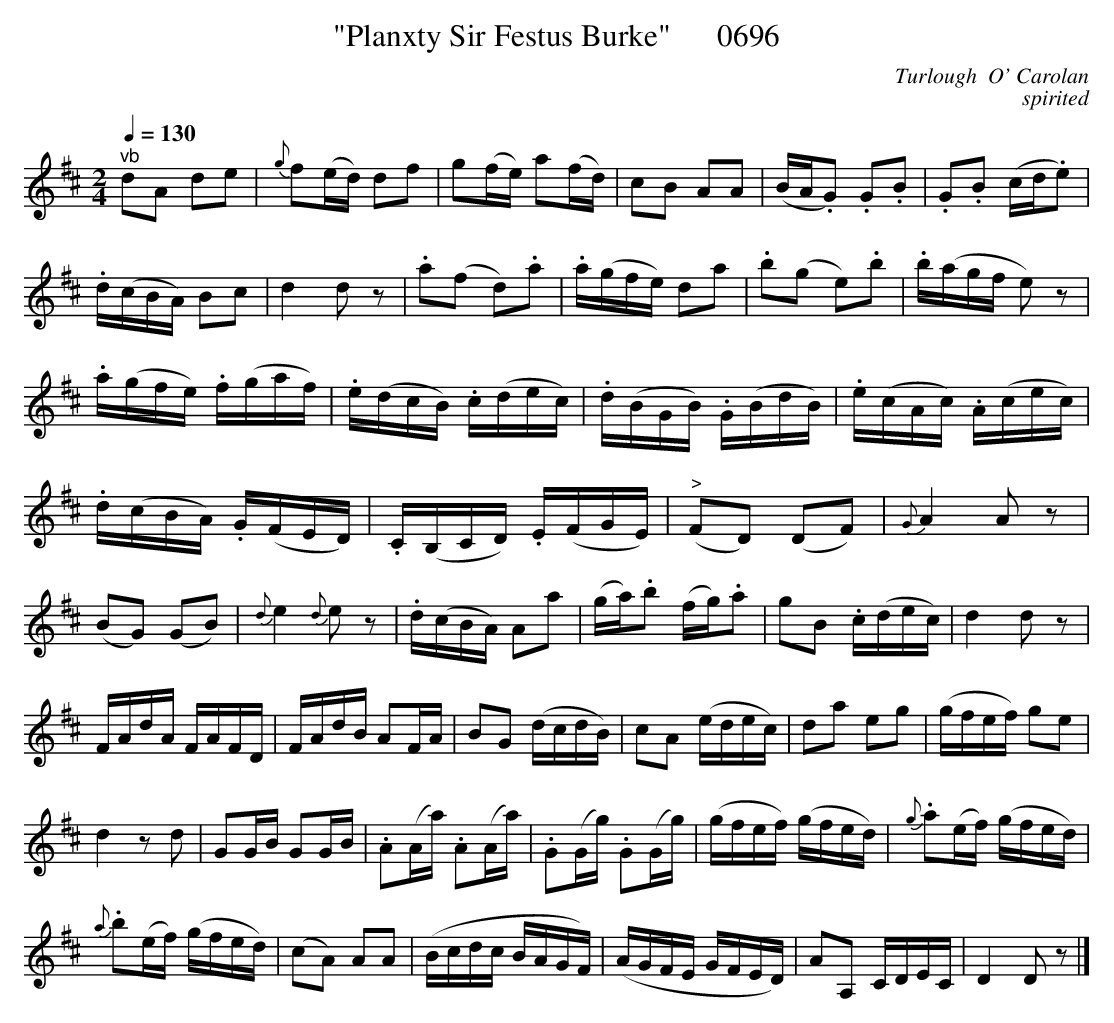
X:1
T:"Planxty Sir Festus Burke"      0696
C:Turlough  O' Carolan
C:spirited
Q:1/4=130
M:2/4
L:1/16
K:D
"^vb"d2A2 d2e2|{g}f2(ed) d2f2|g2(fe) a2(fd)|c2B2 A2A2|(BA.G2) .G2.B2|.G2.B2 (cd.e2)|
.d(cBA) B2c2|d4d2 z2|.a2(f2 d2).a2|.a(gfe) d2a2|.b2(g2 e2).b2|.b(agf e2) z2|
.a(gfe) .f(gaf)|.e(dcB) .c(dec)|.d(BGB) .G(BdB)|.e(cAc) .A(cec)|
.d(cBA) .G(FED)|.C(B,CD) .E(FGE)|"^>"(F2D2) (D2F2)|{G}A4A2 z2|
(B2G2) (G2B2)|{d}e4 {d}e2 z2|.d(cBA) A2a2|(ga).b2 (fg).a2|g2B2 .c(dec)|d4d2 z2|
FAdA FAFD|FAdB A2FA|B2G2 (dcdB)|c2A2 (edec)|d2a2 e2g2|(gfef) g2e2|
d4z2d2|G2GB G2GB|.A2(Aa) .A2(Aa)|.G2(Gg) .G2(Gg)|(gfef) (gfed)|{g}.a2(ef) (gfed)|
{a}.b2(ef) (gfed)|(c2A2) A2A2|(Bcdc BAGF)|(AGFE GFED)|A2A,2 CDEC|D4D2 z2|]
